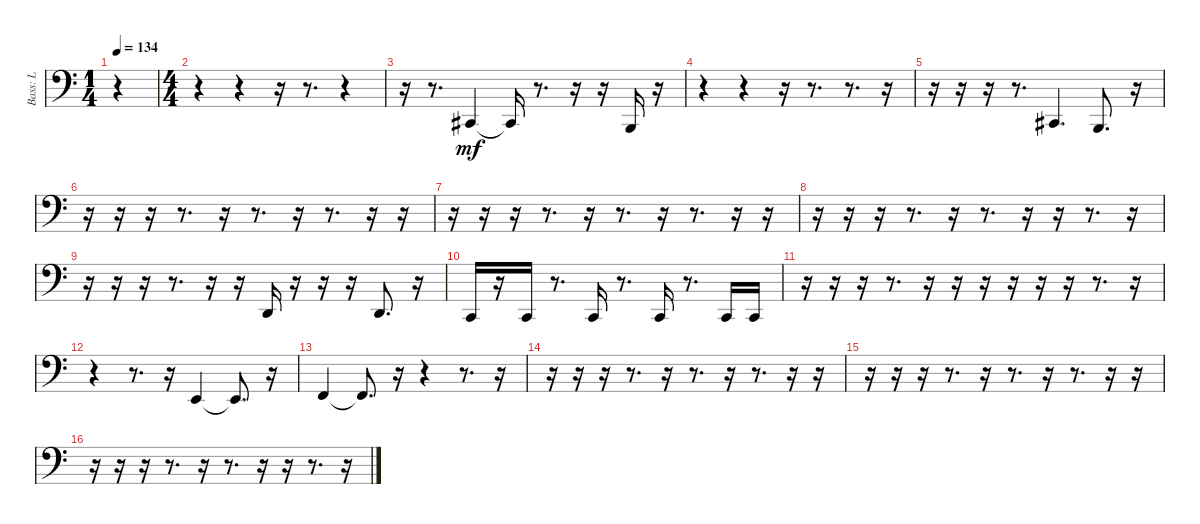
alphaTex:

\track ("Bass: L" "Bass: L") {instrument tuba}
\staff {score}
\tuning (E4 B3 G3 D3 A2 E2 B1) {hide}
\ts (1 4)
\tempo 134
\clef f4
\ks c
r.4{dy mf instrument tuba} |
\ts (4 4)
r.4 r.4 r.16 r.8{d} r.4 |
r.16 r.8{d} 2.7.4 2.7{t}.16 r.8{d} r.16 r.16 0.7.16 r.16 |
r.4 r.4 r.16 r.8{d} r.8{d} r.16 |
r.16 r.16 r.16 r.8{d} 2.7.4{d} 0.7.8{d} r.16 |
r.16 r.16 r.16 r.8{d} r.16 r.8{d} r.16 r.8{d} r.16 r.16 |
r.16 r.16 r.16 r.8{d} r.16 r.8{d} r.16 r.8{d} r.16 r.16 |
r.16 r.16 r.16 r.8{d} r.16 r.8{d} r.16 r.16 r.8{d} r.16 |
r.16 r.16 r.16 r.8{d} r.16 r.16 3.7.16 r.16 r.16 r.16 3.7.8{d} r.16 |
1.7.16 r.16 1.7.16 r.8{d} 1.7.16 r.8{d} 1.7.16 r.8{d} 1.7.16 1.7.16 |
r.16 r.16 r.16 r.8{d} r.16 r.16 r.16 r.16 r.16 r.16 r.8{d} r.16 |
r.4 r.8{d} r.16 0.6.4 0.6{t}.8{d} r.16 |
1.6.4 1.6{t}.8{d} r.16 r.4 r.8{d} r.16 |
r.16 r.16 r.16 r.8{d} r.16 r.8{d} r.16 r.8{d} r.16 r.16 |
r.16 r.16 r.16 r.8{d} r.16 r.8{d} r.16 r.8{d} r.16 r.16 |
r.16 r.16 r.16 r.8{d} r.16 r.8{d} r.16 r.16 r.8{d} r.16
